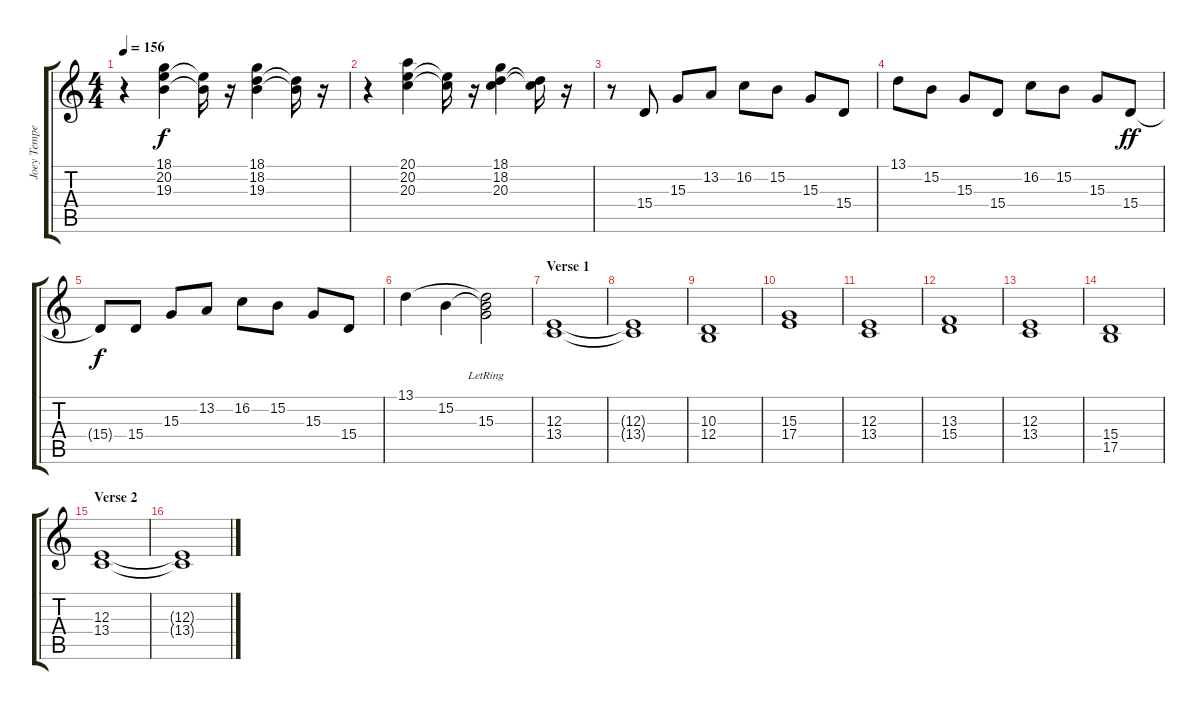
\track ("Joey Tempest" "Joey Tempe") {instrument lead2sawtooth}
\staff {score tabs}
\tuning (Db4 Ab3 E3 B2 Gb2 C2) {hide}
\ts (4 4)
\tempo 156
\clef g2
\ks c
r.4{dy f} (18.1 20.2 19.3).4 (20.2{t} 19.3{t}).16 r.16 (18.1 18.2 19.3).4 (18.2{t} 19.3{t}).16 r.16 |
r.4 (20.1 20.2 20.3).4 (20.2{t} 20.3{t}).16 r.16 (18.1 18.2 20.3).4 (18.2{t} 20.3{t}).16 r.16 |
r.8 15.4.8 15.3.8 13.2.8 16.2.8 15.2.8 15.3.8 15.4.8 |
13.1.8 15.2.8 15.3.8 15.4.8 16.2.8 15.2.8 15.3.8 15.4.8{dy ff} |
15.4{t}.8{dy f} 15.4.8 15.3.8 13.2.8 16.2.8 15.2.8 15.3.8 15.4.8 |
13.1.4 15.2.4 (13.1{t} 15.2{t} 15.3{lr}).2 |
\section ("" "Verse 1")
(12.3 13.4).1{volume 7 instrument synthstrings1} |
(12.3{t} 13.4{t}).1 |
(10.3 12.4).1 |
(15.3 17.4).1 |
(12.3 13.4).1 |
(13.3 15.4).1 |
(12.3 13.4).1 |
(15.4 17.5).1 |
\section ("" "Verse 2")
(12.3 13.4).1 |
(12.3{t} 13.4{t}).1
